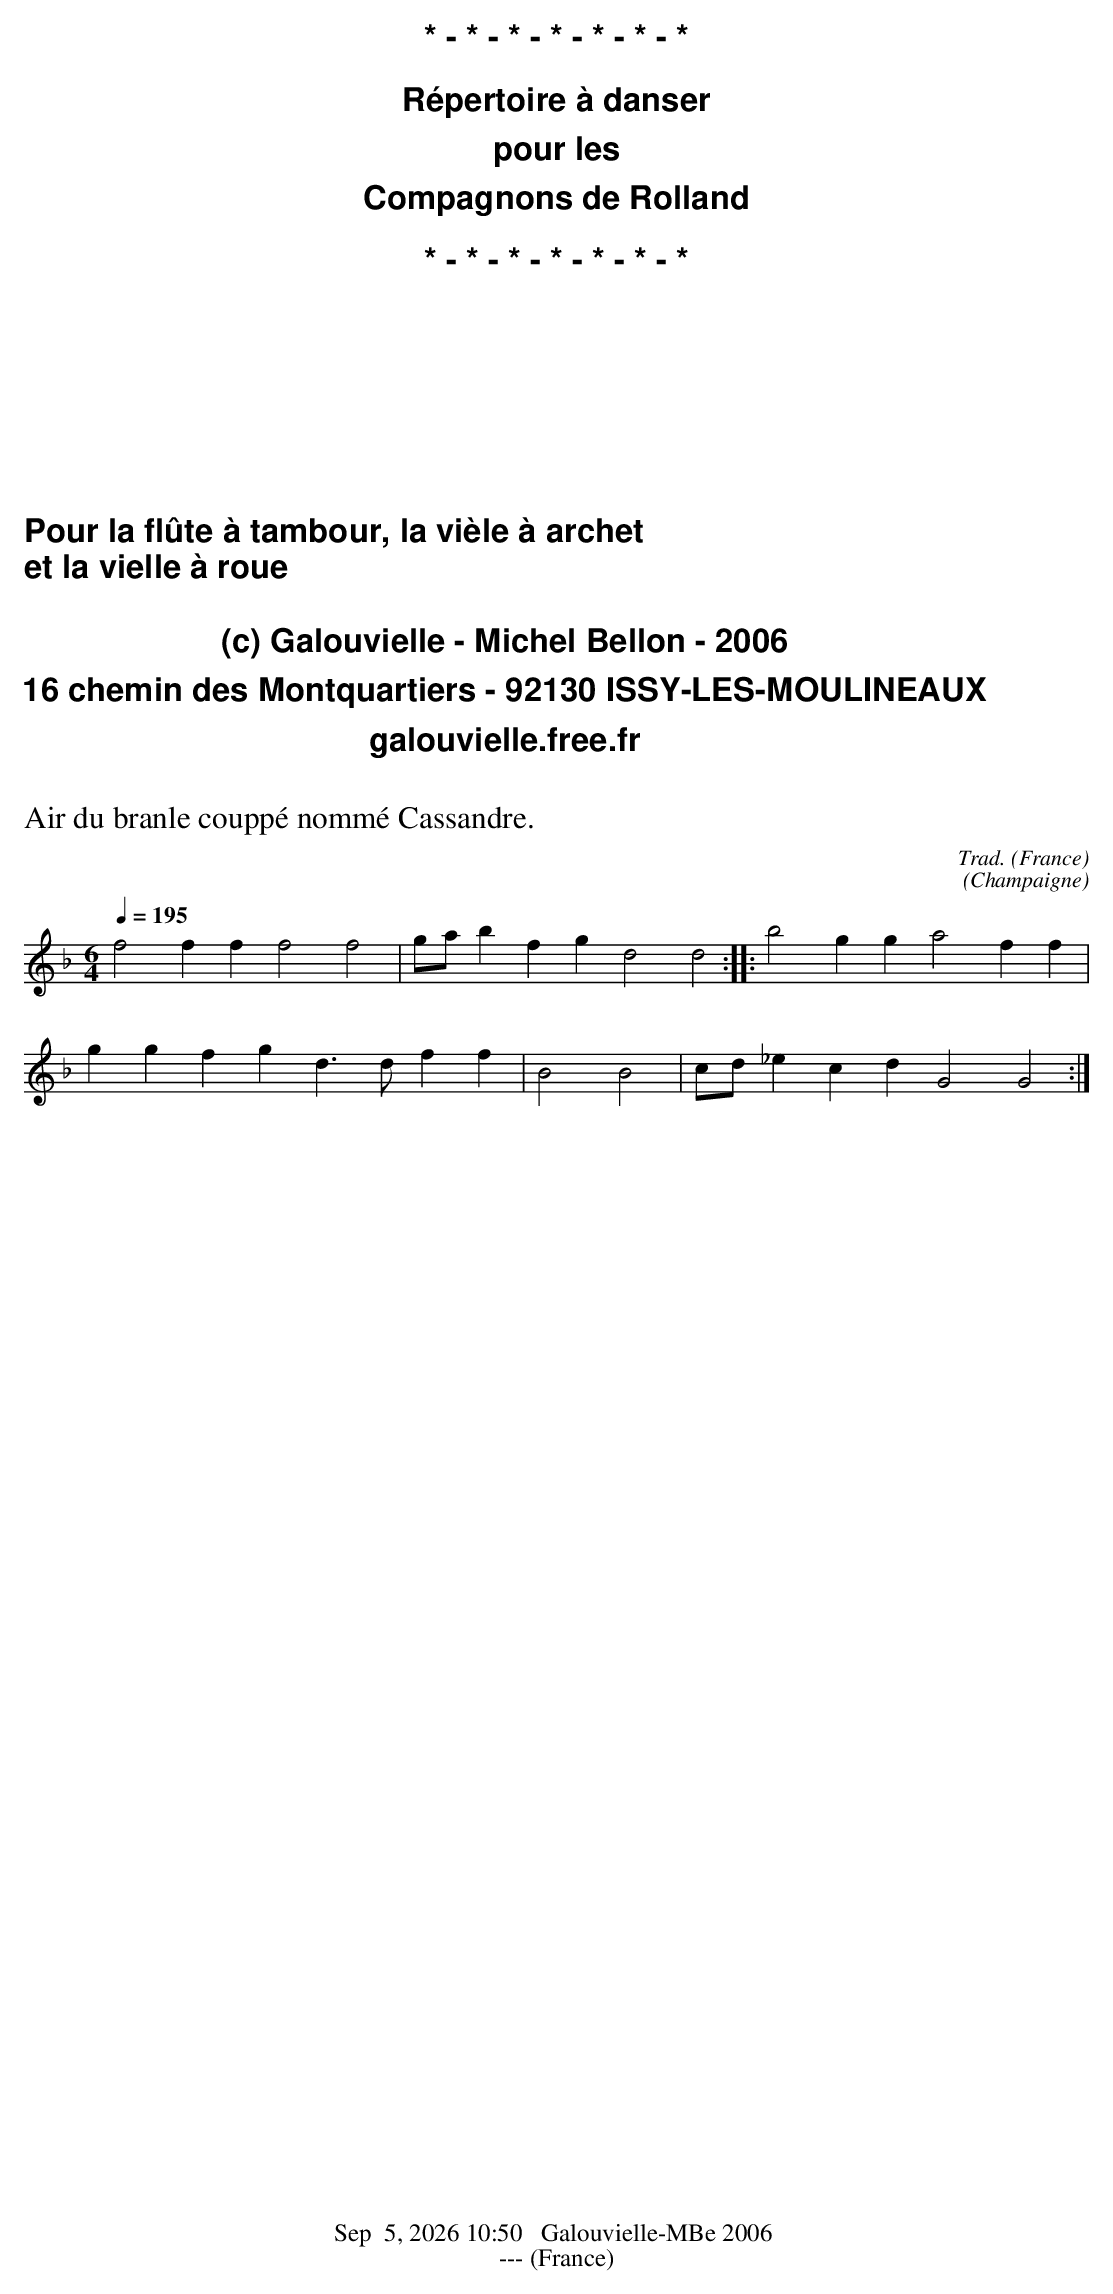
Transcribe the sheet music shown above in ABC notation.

X:1
T:Air du branle couppé nommé Cassandre.
C:Trad.
O:France
M:6/4
L:1/4
Q:1/4=195
K:Fmaj
f2ff f2f2 | g/2a/2bfg d2d2 :: b2gg a2ff |
ggfg d3/2d/2ff | B2B2 | c/2d/2_ecd G2G2 :|
